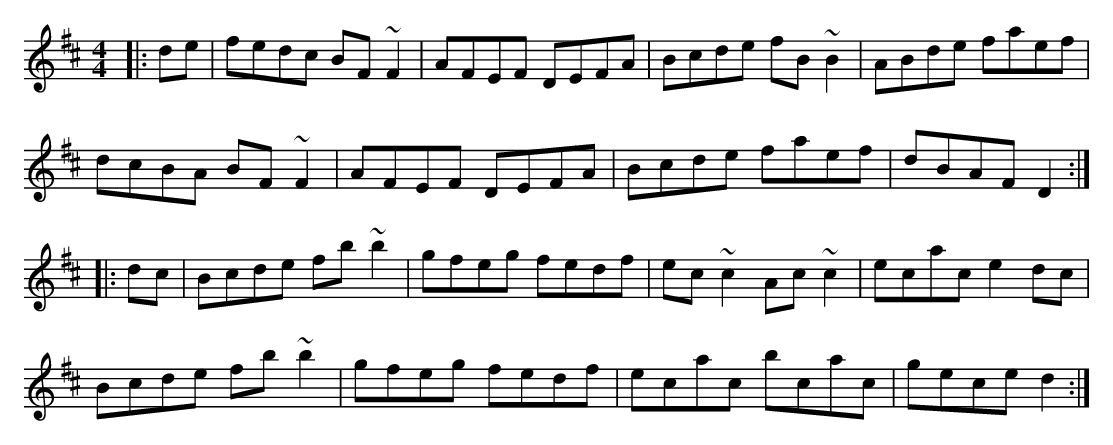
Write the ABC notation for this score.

X:1
M:4/4
K:Bmin
|:de|fedc BF~F2|AFEF DEFA|Bcde fB~B2|ABde faef|
dcBA BF~F2|AFEF DEFA|Bcde faef|dBAF D2:|
|:dc|Bcde fb~b2|gfeg fedf|ec~c2 Ac~c2|ecac e2dc|
Bcde fb~b2|gfeg fedf|ecac bcac|gece d2:|
